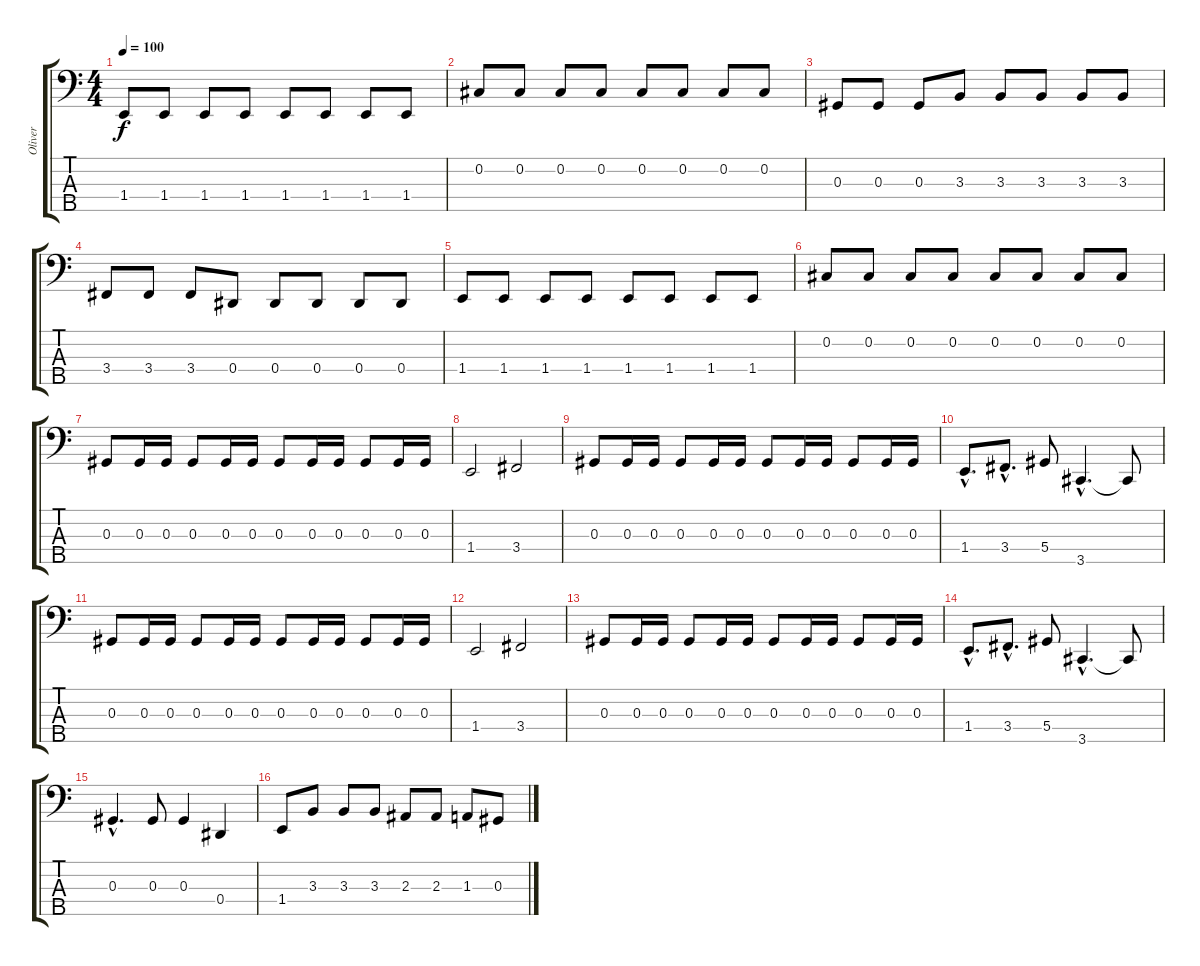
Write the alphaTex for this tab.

\track ("Oliver" "Oliver") {instrument electricbassfinger}
\staff {score tabs}
\tuning (Gb2 Db2 Ab1 Eb1 Bb0) {hide}
\ts (4 4)
\tempo 100
\clef f4
\ks c
1.4.8{dy f} 1.4.8 1.4.8 1.4.8 1.4.8 1.4.8 1.4.8 1.4.8 |
0.2.8 0.2.8 0.2.8 0.2.8 0.2.8 0.2.8 0.2.8 0.2.8 |
0.3.8 0.3.8 0.3.8 3.3.8 3.3.8 3.3.8 3.3.8 3.3.8 |
3.4.8 3.4.8 3.4.8 0.4.8 0.4.8 0.4.8 0.4.8 0.4.8 |
1.4.8 1.4.8 1.4.8 1.4.8 1.4.8 1.4.8 1.4.8 1.4.8 |
0.2.8 0.2.8 0.2.8 0.2.8 0.2.8 0.2.8 0.2.8 0.2.8 |
0.3.8 0.3.16 0.3.16 0.3.8 0.3.16 0.3.16 0.3.8 0.3.16 0.3.16 0.3.8 0.3.16 0.3.16 |
1.4.2 3.4.2 |
0.3.8 0.3.16 0.3.16 0.3.8 0.3.16 0.3.16 0.3.8 0.3.16 0.3.16 0.3.8 0.3.16 0.3.16 |
1.4{hac}.8{d} 3.4{hac}.8{d} 5.4.8 3.5{hac}.4{d} 3.5{t}.8 |
0.3.8 0.3.16 0.3.16 0.3.8 0.3.16 0.3.16 0.3.8 0.3.16 0.3.16 0.3.8 0.3.16 0.3.16 |
1.4.2 3.4.2 |
0.3.8 0.3.16 0.3.16 0.3.8 0.3.16 0.3.16 0.3.8 0.3.16 0.3.16 0.3.8 0.3.16 0.3.16 |
1.4{hac}.8{d} 3.4{hac}.8{d} 5.4.8 3.5{hac}.4{d} 3.5{t}.8 |
0.3{hac}.4{d} 0.3.8 0.3.4 0.4.4 |
1.4.8 3.3.8 3.3.8 3.3.8 2.3.8 2.3.8 1.3.8 0.3.8
